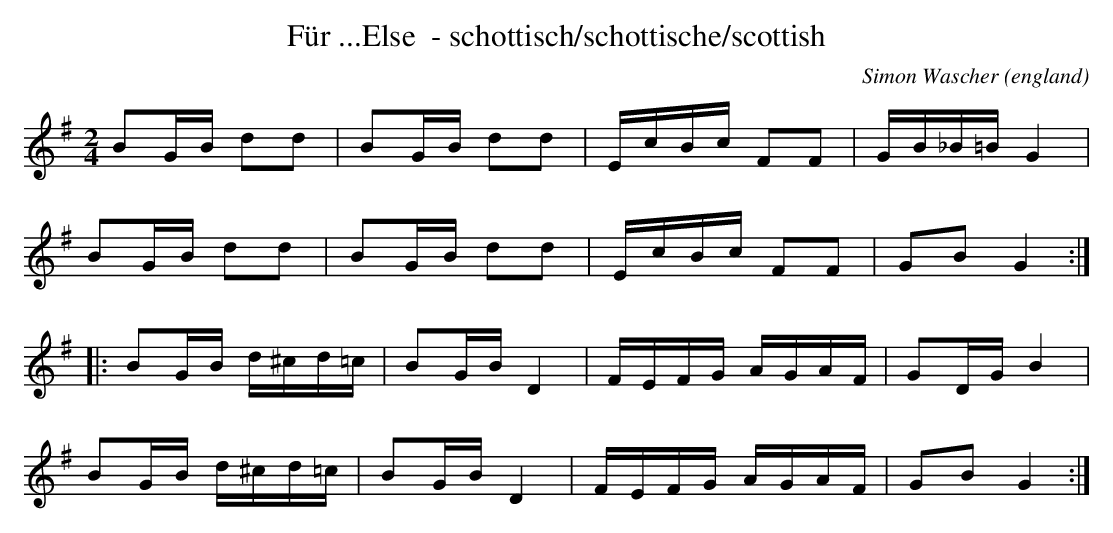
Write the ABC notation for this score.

X:1
T:Für ...Else  - schottisch/schottische/scottish
O:england
C:Simon Wascher
M:2/4
L:1/16
K:G
B2GB d2d2|B2GB d2d2|EcBc F2F2|GB_B=BG4|
B2GB d2d2|B2GB d2d2|EcBc F2F2|G2B2G4:|
|:B2GB d^cd=c|B2GBD4|FEFG AGAF|G2DGB4|
B2GB d^cd=c|B2GBD4|FEFG AGAF|G2B2G4:|
